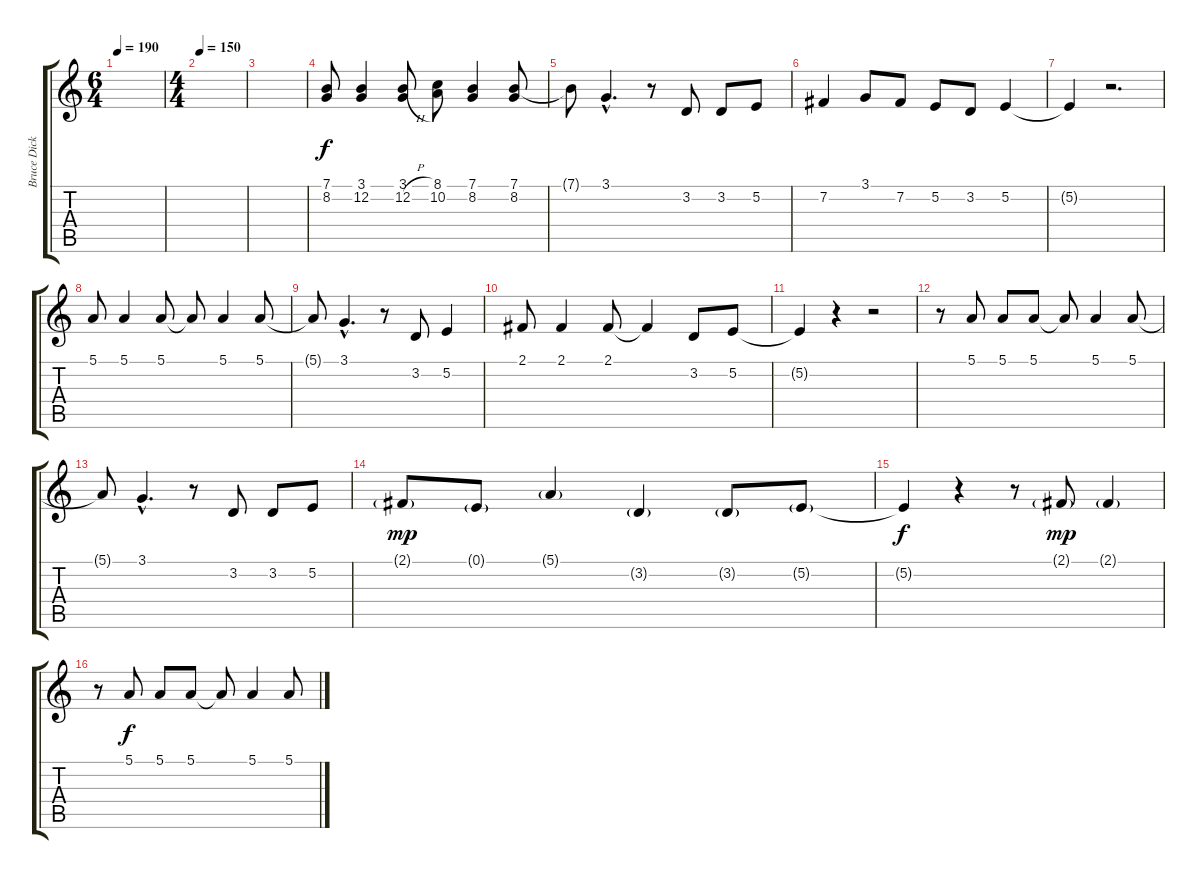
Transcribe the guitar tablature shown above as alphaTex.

\track ("Bruce Dickinson" "Bruce Dick") {instrument violin}
\staff {score tabs}
\tuning (E4 B3 G3 D3 A2 E2) {hide}
\ts (6 4)
\tempo 190
\clef g2
\ks c
|
\ts (4 4)
\tempo 150
|
|
(7.1 8.2).8 (3.1 12.2).4 (3.1{h} 12.2{h}).8 (8.1 10.2).8 (7.1 8.2).4 (7.1 8.2).8 |
7.1{t}.8 3.1{hac}.4{d} r.8 3.2.8 3.2.8 5.2.8 |
7.2.4 3.1.8 7.2.8 5.2.8 3.2.8 5.2.4 |
5.2{t}.4 r.2{d} |
5.1.8 5.1.4 5.1.8 5.1{t}.8 5.1.4 5.1.8 |
5.1{t}.8 3.1{hac}.4{d} r.8 3.2.8 5.2.4 |
2.1.8 2.1.4 2.1.8 2.1{t}.4 3.2.8 5.2.8 |
5.2{t}.4 r.4 r.2 |
r.8 5.1.8 5.1.8 5.1.8 5.1{t}.8 5.1.4 5.1.8 |
5.1{t}.8 3.1{hac}.4{d} r.8 3.2.8 3.2.8 5.2.8 |
2.1{g}.8{dy mp} 0.1{g}.8 5.1{g}.4 3.2{g}.4 3.2{g}.8 5.2{g}.8 |
5.2{t}.4{dy f} r.4 r.8 2.1{g}.8{dy mp} 2.1{g}.4 |
r.8 5.1.8{dy f} 5.1.8 5.1.8 5.1{t}.8 5.1.4 5.1.8
